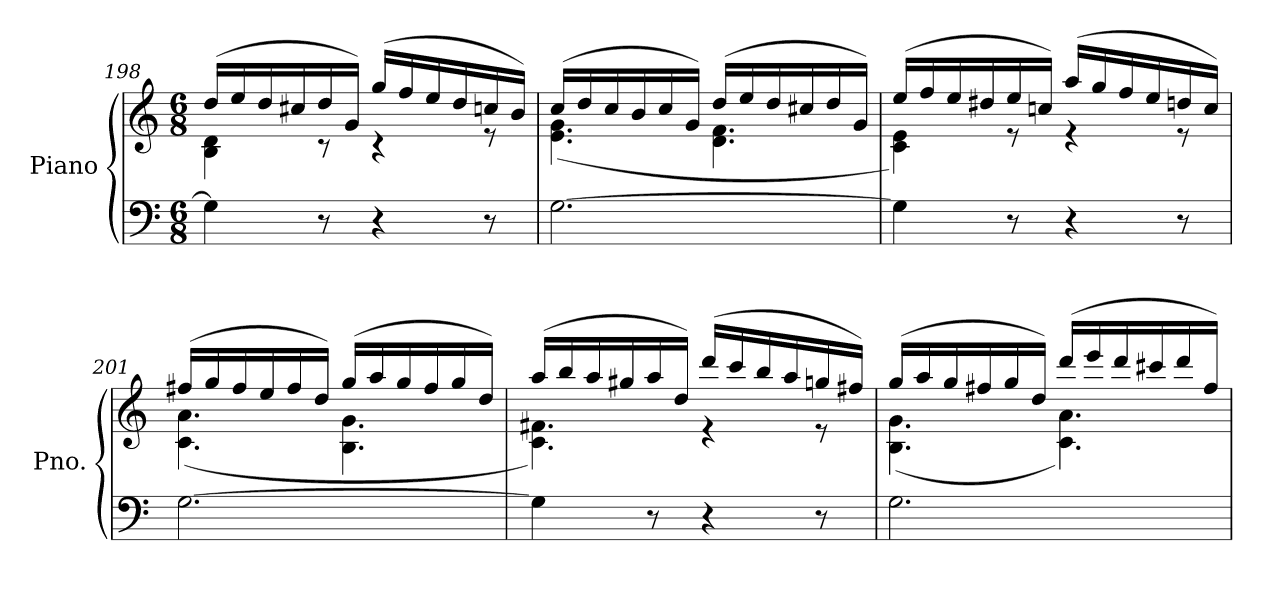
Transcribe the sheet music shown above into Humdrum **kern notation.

**kern	**kern
*part1	*part1
*staff2	*staff1
*I"Piano	*
*I'Pno.	*
!!LO:LB:g=z
*clefF4	*clefG2
*k[]	*k[]
*M6/8	*M6/8
=198	=198
*	*^
4G\]	(>16dd/LL	4B\ 4d\
.	16ee/	.
.	16dd/	.
.	16cc#X/	.
8r	16dd/	8rc
.	16g/JJ)	.
4r	(>16gg/LL	4rc
.	16ff/	.
.	16ee/	.
.	16dd/	.
8r	16ccn/	8re
.	16b/JJ)	.
=199	=199	=199
[2.G\	(>16cc/LL	(<4.e\ 4.g\
.	16dd/	.
.	16cc/	.
.	16b/	.
.	16cc/	.
.	16g/JJ)	.
.	(>16dd/LL	4.d\ 4.f\
.	16ee/	.
.	16dd/	.
.	16cc#X/	.
.	16dd/	.
.	16g/JJ)	.
=200	=200	=200
4G\]	(>16ee/LL	4c\ 4e\)
.	16ff/	.
.	16ee/	.
.	16dd#X/	.
8r	16ee/	8re
.	16ccn/JJ)	.
4r	(>16aa/LL	4re
.	16gg/	.
.	16ff/	.
.	16ee/	.
8r	16ddn/	8re
.	16cc/JJ)	.
!!LO:LB:g=z	!!
=201	=201	=201
[2.G\	(>16ff#X/LL	(<4.c\ 4.a\
.	16gg/	.
.	16ff#/	.
.	16ee/	.
.	16ff#/	.
.	16dd/JJ)	.
.	(>16gg/LL	4.B\ 4.g\
.	16aa/	.
.	16gg/	.
.	16ff#/	.
.	16gg/	.
.	16dd/JJ)	.
=202	=202	=202
4G\]	(>16aa/LL	4.c\ 4.f#X\)
.	16bb/	.
.	16aa/	.
.	16gg#X/	.
8r	16aa/	.
.	16dd/JJ)	.
4r	(>16ddd/LL	4re
.	16ccc/	.
.	16bb/	.
.	16aa/	.
8r	16ggn/	8re
.	16ff#X/JJ)	.
=203	=203	=203
2.G\	(>16gg/LL	(<4.B\ 4.g\
.	16aa/	.
.	16gg/	.
.	16ff#X/	.
.	16gg/	.
.	16dd/JJ)	.
.	(>16ddd/LL	4.c\ 4.a\)
.	16eee/	.
.	16ddd/	.
.	16ccc#X/	.
.	16ddd/	.
.	16ff#/JJ)	.
*	*v	*v
=	=
*-	*-
